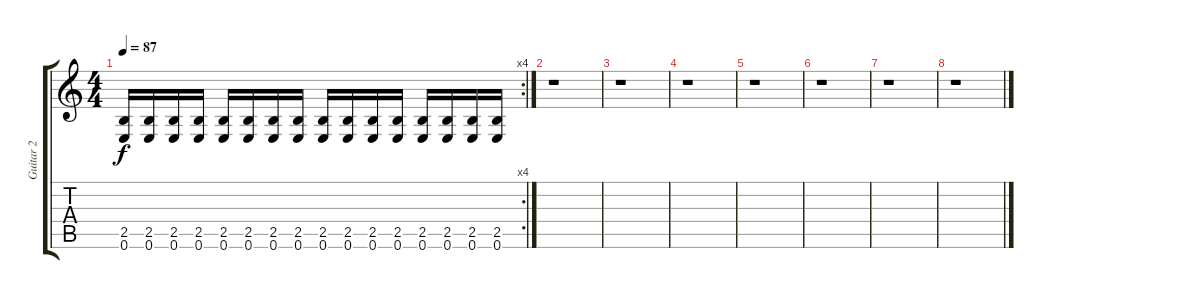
\track ("Guitar 2" "Guitar 2") {instrument overdrivenguitar}
\staff {score tabs}
\tuning (E4 B3 G3 D3 A2 E2) {hide}
\rc 4
\ts (4 4)
\tempo 87
\clef g2
\ks c
(2.5 0.6).16{dy f} (2.5 0.6).16 (2.5 0.6).16 (2.5 0.6).16 (2.5 0.6).16 (2.5 0.6).16 (2.5 0.6).16 (2.5 0.6).16 (2.5 0.6).16 (2.5 0.6).16 (2.5 0.6).16 (2.5 0.6).16 (2.5 0.6).16 (2.5 0.6).16 (2.5 0.6).16 (2.5 0.6).16 |
r.1 |
r.1 |
r.1 |
r.1 |
r.1 |
r.1 |
r.1
